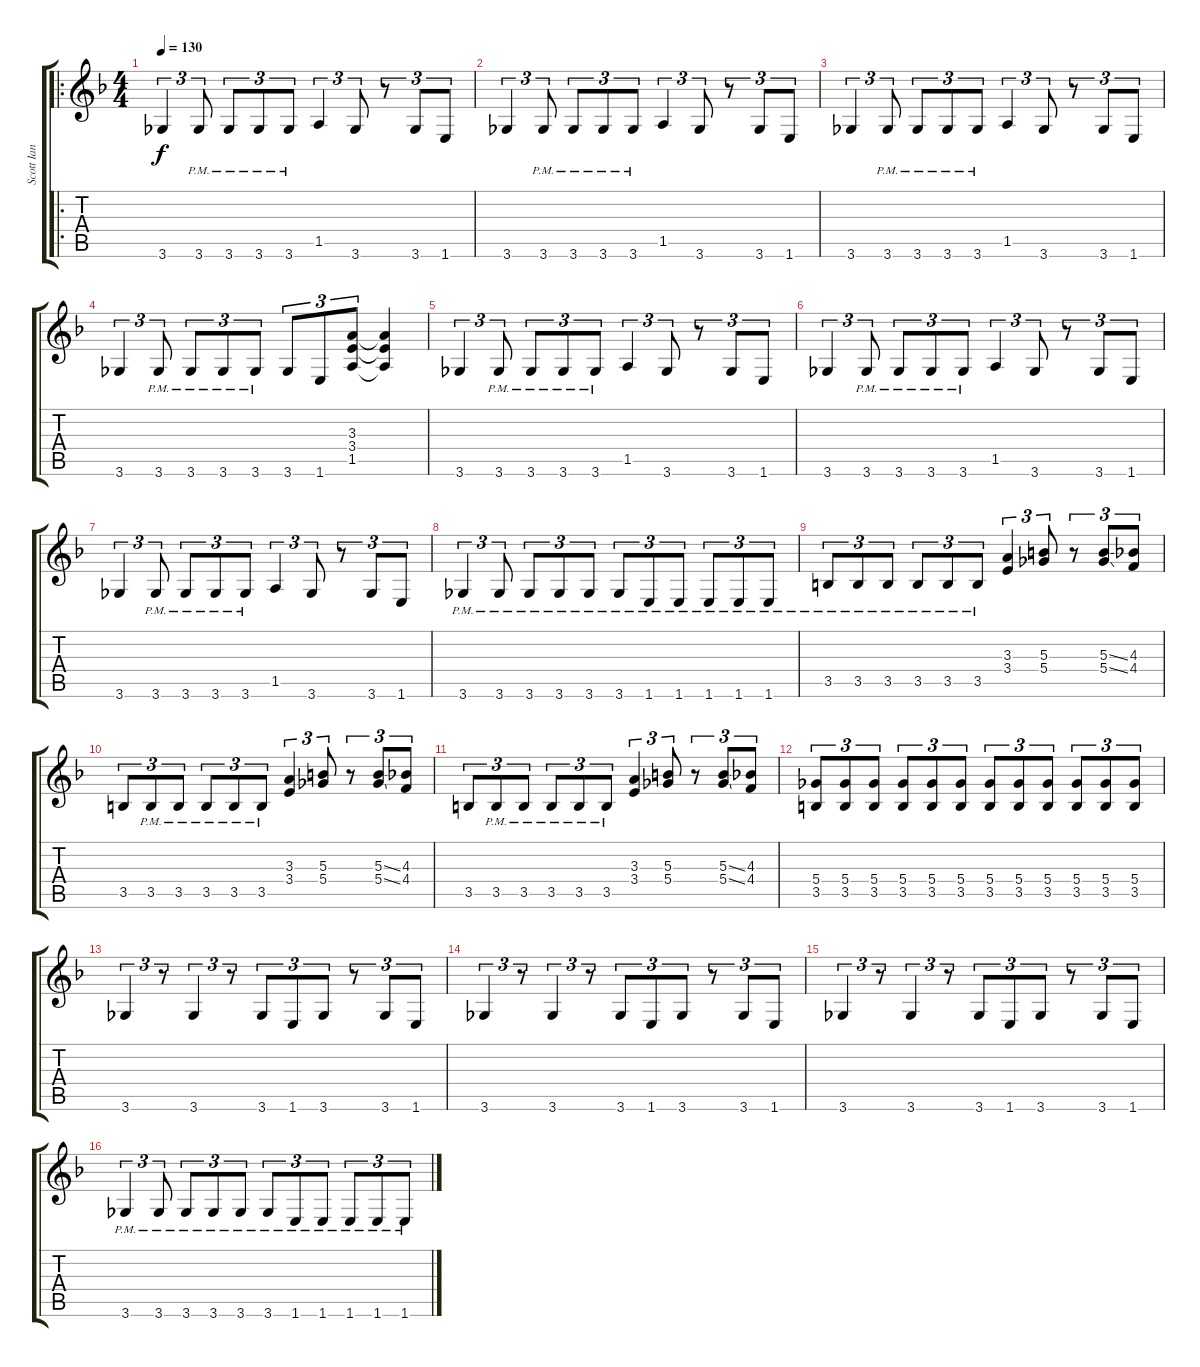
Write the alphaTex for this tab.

\track ("Scott Ian" "Scott Ian") {instrument distortionguitar}
\staff {score tabs}
\tuning (Eb4 Bb3 Gb3 Db3 Ab2 Eb2) {hide}
\ro
\ts (4 4)
\tempo 130
\clef g2
\ks f
3.6.4{tu (3 2) dy f} 3.6{pm}.8{tu (3 2)} 3.6{pm}.8{tu (3 2)} 3.6{pm}.8{tu (3 2)} 3.6{pm}.8{tu (3 2)} 1.5.4{tu (3 2)} 3.6.8{tu (3 2)} r.8{tu (3 2)} 3.6.8{tu (3 2)} 1.6.8{tu (3 2)} |
3.6.4{tu (3 2)} 3.6{pm}.8{tu (3 2)} 3.6{pm}.8{tu (3 2)} 3.6{pm}.8{tu (3 2)} 3.6{pm}.8{tu (3 2)} 1.5.4{tu (3 2)} 3.6.8{tu (3 2)} r.8{tu (3 2)} 3.6.8{tu (3 2)} 1.6.8{tu (3 2)} |
3.6.4{tu (3 2)} 3.6{pm}.8{tu (3 2)} 3.6{pm}.8{tu (3 2)} 3.6{pm}.8{tu (3 2)} 3.6{pm}.8{tu (3 2)} 1.5.4{tu (3 2)} 3.6.8{tu (3 2)} r.8{tu (3 2)} 3.6.8{tu (3 2)} 1.6.8{tu (3 2)} |
3.6.4{tu (3 2)} 3.6{pm}.8{tu (3 2)} 3.6{pm}.8{tu (3 2)} 3.6{pm}.8{tu (3 2)} 3.6{pm}.8{tu (3 2)} 3.6.8{tu (3 2)} 1.6.8{tu (3 2)} (3.3 3.4 1.5).8{tu (3 2)} (3.3{t} 3.4{t} 1.5{t}).4 |
3.6.4{tu (3 2)} 3.6{pm}.8{tu (3 2)} 3.6{pm}.8{tu (3 2)} 3.6{pm}.8{tu (3 2)} 3.6{pm}.8{tu (3 2)} 1.5.4{tu (3 2)} 3.6.8{tu (3 2)} r.8{tu (3 2)} 3.6.8{tu (3 2)} 1.6.8{tu (3 2)} |
3.6.4{tu (3 2)} 3.6{pm}.8{tu (3 2)} 3.6{pm}.8{tu (3 2)} 3.6{pm}.8{tu (3 2)} 3.6{pm}.8{tu (3 2)} 1.5.4{tu (3 2)} 3.6.8{tu (3 2)} r.8{tu (3 2)} 3.6.8{tu (3 2)} 1.6.8{tu (3 2)} |
3.6.4{tu (3 2)} 3.6{pm}.8{tu (3 2)} 3.6{pm}.8{tu (3 2)} 3.6{pm}.8{tu (3 2)} 3.6{pm}.8{tu (3 2)} 1.5.4{tu (3 2)} 3.6.8{tu (3 2)} r.8{tu (3 2)} 3.6.8{tu (3 2)} 1.6.8{tu (3 2)} |
3.6{pm}.4{tu (3 2)} 3.6{pm}.8{tu (3 2)} 3.6{pm}.8{tu (3 2)} 3.6{pm}.8{tu (3 2)} 3.6{pm}.8{tu (3 2)} 3.6{pm}.8{tu (3 2)} 1.6{pm}.8{tu (3 2)} 1.6{pm}.8{tu (3 2)} 1.6{pm}.8{tu (3 2)} 1.6{pm}.8{tu (3 2)} 1.6{pm}.8{tu (3 2)} |
3.5{pm}.8{tu (3 2)} 3.5{pm}.8{tu (3 2)} 3.5{pm}.8{tu (3 2)} 3.5{pm}.8{tu (3 2)} 3.5{pm}.8{tu (3 2)} 3.5{pm}.8{tu (3 2)} (3.3 3.4).4{tu (3 2)} (5.3 5.4).8{tu (3 2)} r.8{tu (3 2)} (5.3{ss} 5.4{ss}).8{tu (3 2)} (4.3 4.4).8{tu (3 2)} |
3.5.8{tu (3 2)} 3.5{pm}.8{tu (3 2)} 3.5{pm}.8{tu (3 2)} 3.5{pm}.8{tu (3 2)} 3.5{pm}.8{tu (3 2)} 3.5{pm}.8{tu (3 2)} (3.3 3.4).4{tu (3 2)} (5.3 5.4).8{tu (3 2)} r.8{tu (3 2)} (5.3{ss} 5.4{ss}).8{tu (3 2)} (4.3 4.4).8{tu (3 2)} |
3.5.8{tu (3 2)} 3.5{pm}.8{tu (3 2)} 3.5{pm}.8{tu (3 2)} 3.5{pm}.8{tu (3 2)} 3.5{pm}.8{tu (3 2)} 3.5{pm}.8{tu (3 2)} (3.3 3.4).4{tu (3 2)} (5.3 5.4).8{tu (3 2)} r.8{tu (3 2)} (5.3{ss} 5.4{ss}).8{tu (3 2)} (4.3 4.4).8{tu (3 2)} |
(5.4 3.5).8{tu (3 2)} (5.4 3.5).8{tu (3 2)} (5.4 3.5).8{tu (3 2)} (5.4 3.5).8{tu (3 2)} (5.4 3.5).8{tu (3 2)} (5.4 3.5).8{tu (3 2)} (5.4 3.5).8{tu (3 2)} (5.4 3.5).8{tu (3 2)} (5.4 3.5).8{tu (3 2)} (5.4 3.5).8{tu (3 2)} (5.4 3.5).8{tu (3 2)} (5.4 3.5).8{tu (3 2)} |
3.6.4{tu (3 2)} r.8{tu (3 2)} 3.6.4{tu (3 2)} r.8{tu (3 2)} 3.6.8{tu (3 2)} 1.6.8{tu (3 2)} 3.6.8{tu (3 2)} r.8{tu (3 2)} 3.6.8{tu (3 2)} 1.6.8{tu (3 2)} |
3.6.4{tu (3 2)} r.8{tu (3 2)} 3.6.4{tu (3 2)} r.8{tu (3 2)} 3.6.8{tu (3 2)} 1.6.8{tu (3 2)} 3.6.8{tu (3 2)} r.8{tu (3 2)} 3.6.8{tu (3 2)} 1.6.8{tu (3 2)} |
3.6.4{tu (3 2)} r.8{tu (3 2)} 3.6.4{tu (3 2)} r.8{tu (3 2)} 3.6.8{tu (3 2)} 1.6.8{tu (3 2)} 3.6.8{tu (3 2)} r.8{tu (3 2)} 3.6.8{tu (3 2)} 1.6.8{tu (3 2)} |
3.6{pm}.4{tu (3 2)} 3.6{pm}.8{tu (3 2)} 3.6{pm}.8{tu (3 2)} 3.6{pm}.8{tu (3 2)} 3.6{pm}.8{tu (3 2)} 3.6{pm}.8{tu (3 2)} 1.6{pm}.8{tu (3 2)} 1.6{pm}.8{tu (3 2)} 1.6{pm}.8{tu (3 2)} 1.6{pm}.8{tu (3 2)} 1.6{pm}.8{tu (3 2)}
